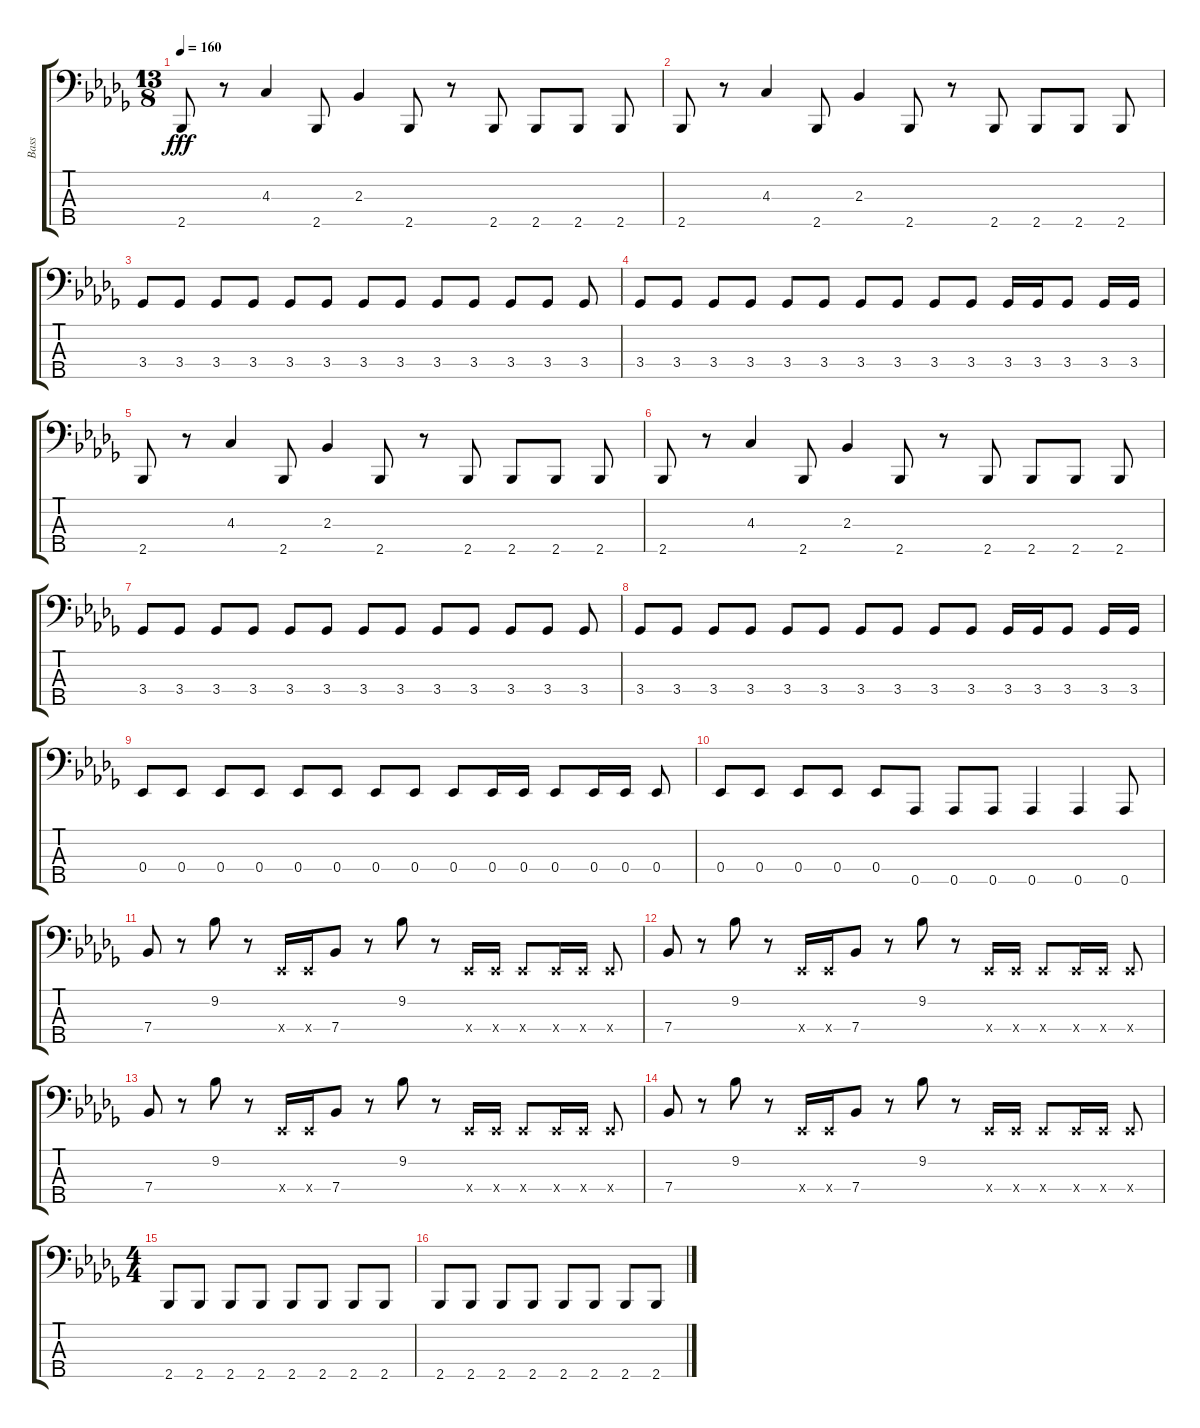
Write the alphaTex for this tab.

\track ("Bass" "Bass") {instrument electricbassfinger}
\staff {score tabs}
\tuning (Gb2 Db2 Ab1 Eb1 Ab0) {hide}
\ts (13 8)
\tempo 160
\clef f4
\ks bbminor
2.5.8{dy fff} r.8 4.3.4 2.5.8 2.3.4 2.5.8 r.8 2.5.8 2.5.8 2.5.8 2.5.8 |
2.5.8 r.8 4.3.4 2.5.8 2.3.4 2.5.8 r.8 2.5.8 2.5.8 2.5.8 2.5.8 |
3.4.8 3.4.8 3.4.8 3.4.8 3.4.8 3.4.8 3.4.8 3.4.8 3.4.8 3.4.8 3.4.8 3.4.8 3.4.8 |
3.4.8 3.4.8 3.4.8 3.4.8 3.4.8 3.4.8 3.4.8 3.4.8 3.4.8 3.4.8 3.4.16 3.4.16 3.4.8 3.4.16 3.4.16 |
2.5.8 r.8 4.3.4 2.5.8 2.3.4 2.5.8 r.8 2.5.8 2.5.8 2.5.8 2.5.8 |
2.5.8 r.8 4.3.4 2.5.8 2.3.4 2.5.8 r.8 2.5.8 2.5.8 2.5.8 2.5.8 |
3.4.8 3.4.8 3.4.8 3.4.8 3.4.8 3.4.8 3.4.8 3.4.8 3.4.8 3.4.8 3.4.8 3.4.8 3.4.8 |
3.4.8 3.4.8 3.4.8 3.4.8 3.4.8 3.4.8 3.4.8 3.4.8 3.4.8 3.4.8 3.4.16 3.4.16 3.4.8 3.4.16 3.4.16 |
0.4.8 0.4.8 0.4.8 0.4.8 0.4.8 0.4.8 0.4.8 0.4.8 0.4.8 0.4.16 0.4.16 0.4.8 0.4.16 0.4.16 0.4.8 |
0.4.8 0.4.8 0.4.8 0.4.8 0.4.8 0.5.8 0.5.8 0.5.8 0.5.4 0.5.4 0.5.8 |
7.4.8{instrument slapbass1} r.8 9.2.8 r.8 0.4{x}.16 0.4{x}.16 7.4.8 r.8 9.2.8 r.8 0.4{x}.16 0.4{x}.16 0.4{x}.8 0.4{x}.16 0.4{x}.16 0.4{x}.8 |
7.4.8{instrument slapbass1} r.8 9.2.8 r.8 0.4{x}.16 0.4{x}.16 7.4.8 r.8 9.2.8 r.8 0.4{x}.16 0.4{x}.16 0.4{x}.8 0.4{x}.16 0.4{x}.16 0.4{x}.8 |
7.4.8{instrument slapbass1} r.8 9.2.8 r.8 0.4{x}.16 0.4{x}.16 7.4.8 r.8 9.2.8 r.8 0.4{x}.16 0.4{x}.16 0.4{x}.8 0.4{x}.16 0.4{x}.16 0.4{x}.8 |
7.4.8{instrument slapbass1} r.8 9.2.8 r.8 0.4{x}.16 0.4{x}.16 7.4.8 r.8 9.2.8 r.8 0.4{x}.16 0.4{x}.16 0.4{x}.8 0.4{x}.16 0.4{x}.16 0.4{x}.8 |
\ts (4 4)
2.5.8{instrument electricbasspick} 2.5.8 2.5.8 2.5.8 2.5.8 2.5.8 2.5.8 2.5.8 |
2.5.8 2.5.8 2.5.8 2.5.8 2.5.8 2.5.8 2.5.8 2.5.8
